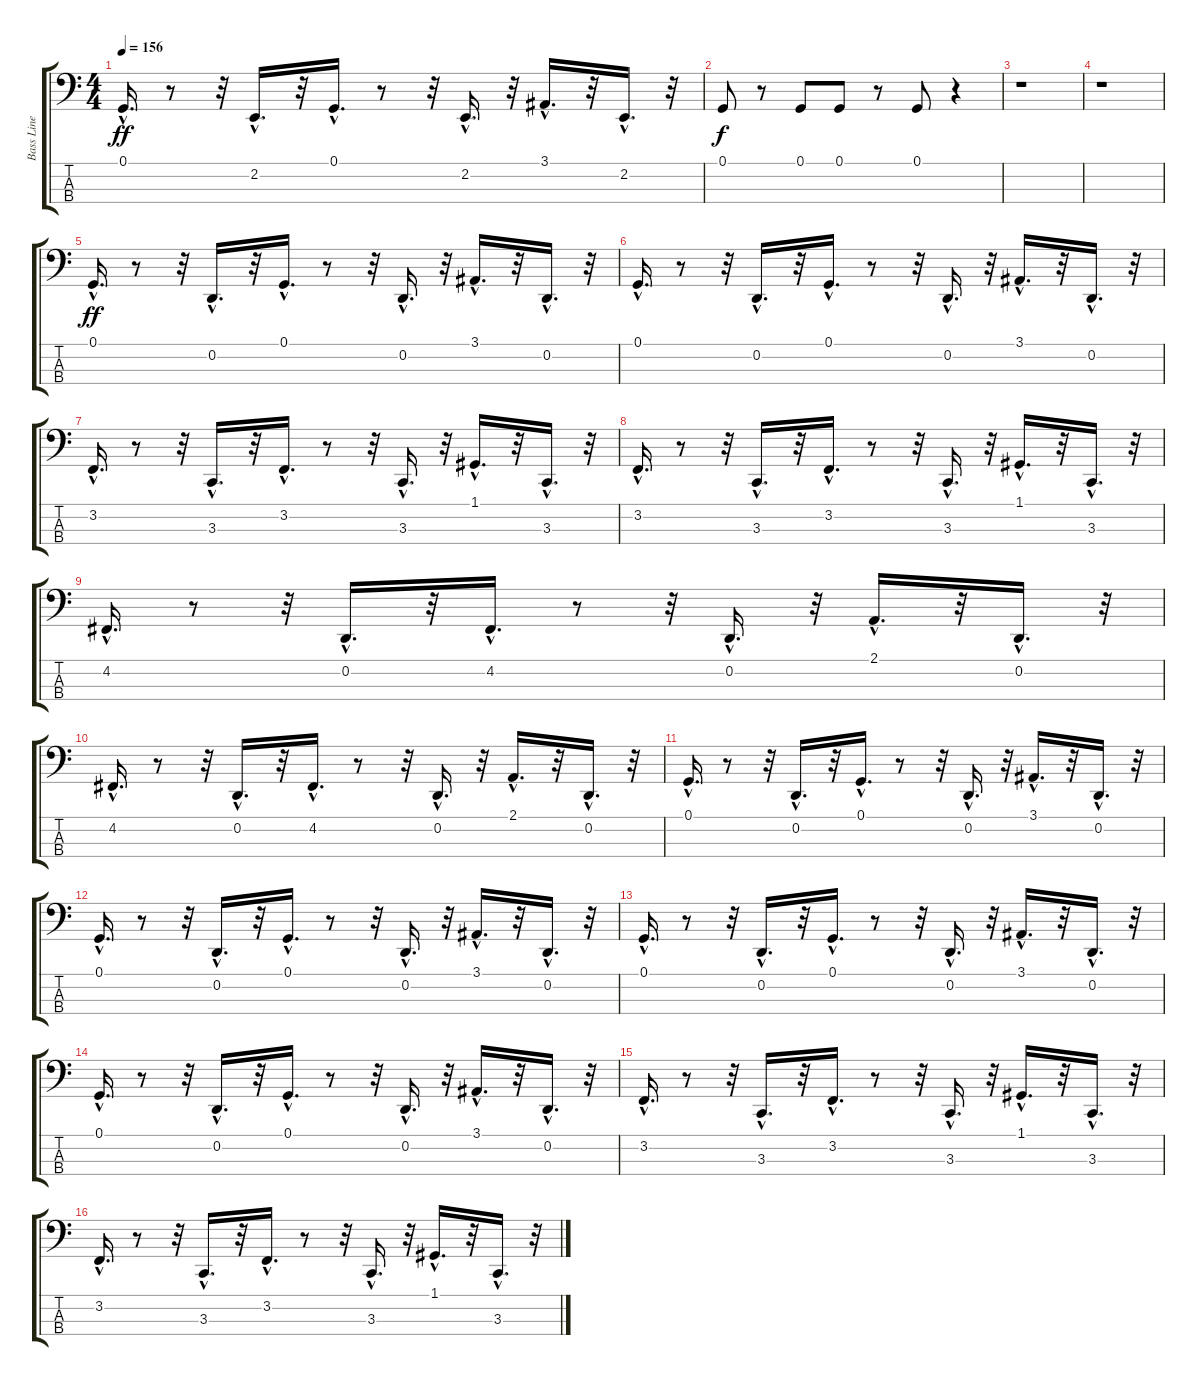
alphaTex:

\track ("Bass Line" "Bass Line") {instrument lead8bassandlead}
\staff {score tabs}
\tuning (G2 D2 A1 E1) {hide}
\ts (4 4)
\tempo 156
\clef f4
\ks c
0.1{hac}.16{d dy ff} r.8 r.32 2.2{hac}.16{d} r.32 0.1{hac}.16{d} r.8 r.32 2.2{hac}.16{d} r.32 3.1{hac}.16{d} r.32 2.2{hac}.16{d} r.32 |
0.1.8{dy f} r.8 0.1.8 0.1.8 r.8 0.1.8 r.4 |
r.1 |
r.1 |
0.1{hac}.16{d dy ff} r.8 r.32 0.2{hac}.16{d} r.32 0.1{hac}.16{d} r.8 r.32 0.2{hac}.16{d} r.32 3.1{hac}.16{d} r.32 0.2{hac}.16{d} r.32 |
0.1{hac}.16{d} r.8 r.32 0.2{hac}.16{d} r.32 0.1{hac}.16{d} r.8 r.32 0.2{hac}.16{d} r.32 3.1{hac}.16{d} r.32 0.2{hac}.16{d} r.32 |
3.2{hac}.16{d} r.8 r.32 3.3{hac}.16{d} r.32 3.2{hac}.16{d} r.8 r.32 3.3{hac}.16{d} r.32 1.1{hac}.16{d} r.32 3.3{hac}.16{d} r.32 |
3.2{hac}.16{d} r.8 r.32 3.3{hac}.16{d} r.32 3.2{hac}.16{d} r.8 r.32 3.3{hac}.16{d} r.32 1.1{hac}.16{d} r.32 3.3{hac}.16{d} r.32 |
4.2{hac}.16{d} r.8 r.32 0.2{hac}.16{d} r.32 4.2{hac}.16{d} r.8 r.32 0.2{hac}.16{d} r.32 2.1{hac}.16{d} r.32 0.2{hac}.16{d} r.32 |
4.2{hac}.16{d} r.8 r.32 0.2{hac}.16{d} r.32 4.2{hac}.16{d} r.8 r.32 0.2{hac}.16{d} r.32 2.1{hac}.16{d} r.32 0.2{hac}.16{d} r.32 |
0.1{hac}.16{d} r.8 r.32 0.2{hac}.16{d} r.32 0.1{hac}.16{d} r.8 r.32 0.2{hac}.16{d} r.32 3.1{hac}.16{d} r.32 0.2{hac}.16{d} r.32 |
0.1{hac}.16{d} r.8 r.32 0.2{hac}.16{d} r.32 0.1{hac}.16{d} r.8 r.32 0.2{hac}.16{d} r.32 3.1{hac}.16{d} r.32 0.2{hac}.16{d} r.32 |
0.1{hac}.16{d} r.8 r.32 0.2{hac}.16{d} r.32 0.1{hac}.16{d} r.8 r.32 0.2{hac}.16{d} r.32 3.1{hac}.16{d} r.32 0.2{hac}.16{d} r.32 |
0.1{hac}.16{d} r.8 r.32 0.2{hac}.16{d} r.32 0.1{hac}.16{d} r.8 r.32 0.2{hac}.16{d} r.32 3.1{hac}.16{d} r.32 0.2{hac}.16{d} r.32 |
3.2{hac}.16{d} r.8 r.32 3.3{hac}.16{d} r.32 3.2{hac}.16{d} r.8 r.32 3.3{hac}.16{d} r.32 1.1{hac}.16{d} r.32 3.3{hac}.16{d} r.32 |
3.2{hac}.16{d} r.8 r.32 3.3{hac}.16{d} r.32 3.2{hac}.16{d} r.8 r.32 3.3{hac}.16{d} r.32 1.1{hac}.16{d} r.32 3.3{hac}.16{d} r.32
